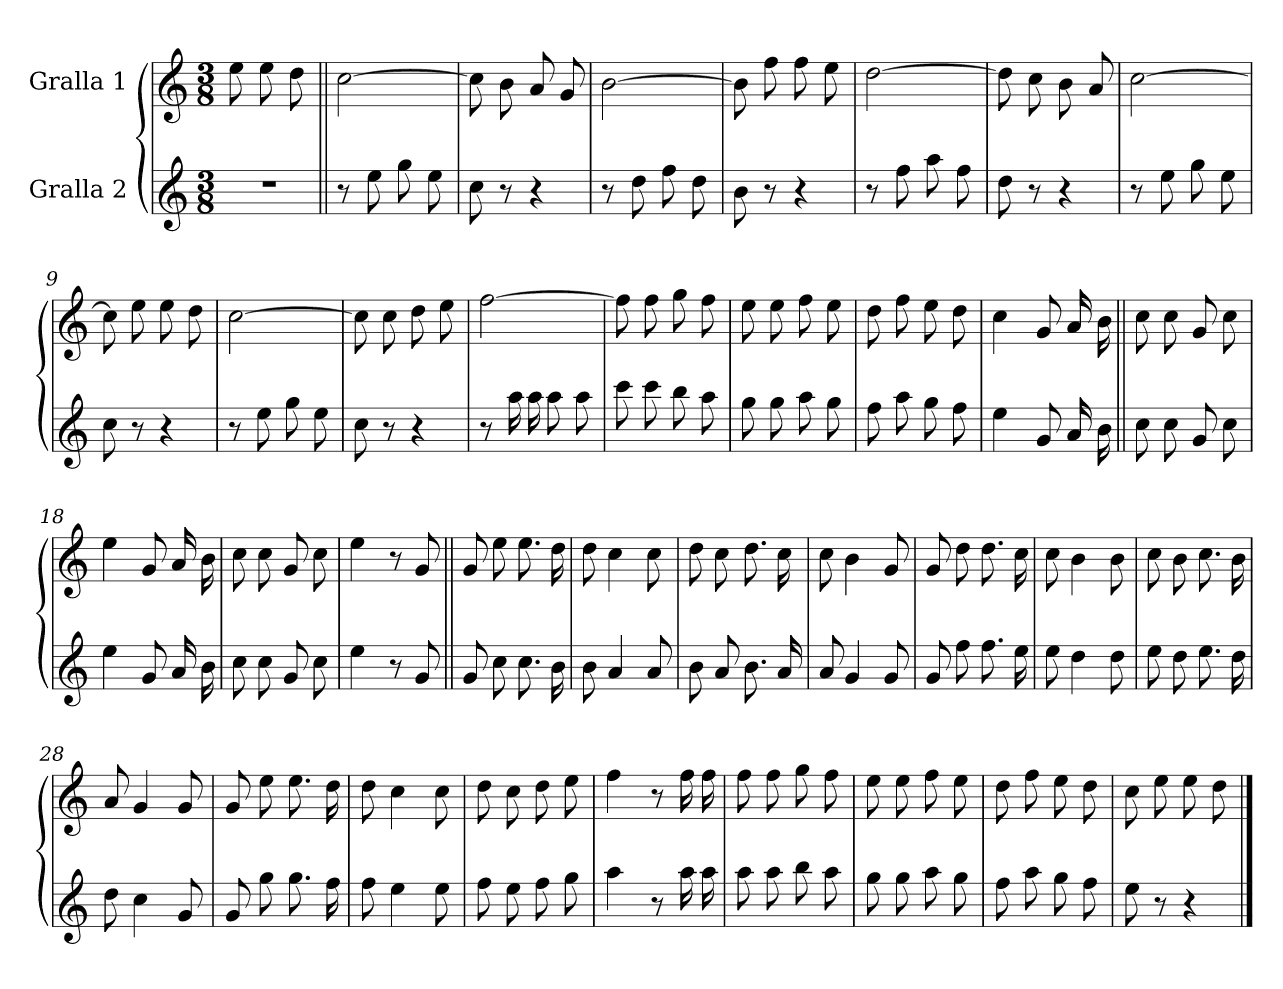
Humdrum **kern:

**kern	**kern
*part2	*part1
*staff2	*staff1
*I"Gralla 2	*I"Gralla 1
*clefG2	*clefG2
*k[]	*k[]
*M3/8	*M3/8
=1	=1
4.r	8ee
.	8ee
.	8dd
=2||	=2||
8r	[2cc
8ee	.
8gg	.
8ee	.
=3	=3
8cc	8cc]
8r	8b
4r	8a
.	8g
=4	=4
8r	[2b
8dd	.
8ff	.
8dd	.
=5	=5
8b	8b]
8r	8ff
4r	8ff
.	8ee
=6	=6
8r	[2dd
8ff	.
8aa	.
8ff	.
=7	=7
8dd	8dd]
8r	8cc
4r	8b
.	8a
=8	=8
8r	[2cc
8ee	.
8gg	.
8ee	.
=9	=9
8cc	8cc]
8r	8ee
4r	8ee
.	8dd
=10	=10
8r	[2cc
8ee	.
8gg	.
8ee	.
=11	=11
8cc	8cc]
8r	8cc
4r	8dd
.	8ee
=12	=12
8r	[2ff
16aa	.
16aa	.
8aa	.
8aa	.
=13	=13
8ccc	8ff]
8ccc	8ff
8bb	8gg
8aa	8ff
=14	=14
8gg	8ee
8gg	8ee
8aa	8ff
8gg	8ee
=15	=15
8ff	8dd
8aa	8ff
8gg	8ee
8ff	8dd
=16	=16
4ee	4cc
8g	8g
16a	16a
16b	16b
=17||	=17||
8cc	8cc
8cc	8cc
8g	8g
8cc	8cc
=18	=18
4ee	4ee
8g	8g
16a	16a
16b	16b
=19	=19
8cc	8cc
8cc	8cc
8g	8g
8cc	8cc
=20	=20
4ee	4ee
8r	8r
8g	8g
=21||	=21||
8g	8g
8cc	8ee
8.cc	8.ee
16b	16dd
=22	=22
8b	8dd
4a	4cc
8a	8cc
=23	=23
8b	8dd
8a	8cc
8.b	8.dd
16a	16cc
=24	=24
8a	8cc
4g	4b
8g	8g
=25	=25
8g	8g
8ff	8dd
8.ff	8.dd
16ee	16cc
=26	=26
8ee	8cc
4dd	4b
8dd	8b
=27	=27
8ee	8cc
8dd	8b
8.ee	8.cc
16dd	16b
=28	=28
8dd	8a
4cc	4g
8g	8g
=29	=29
8g	8g
8gg	8ee
8.gg	8.ee
16ff	16dd
=30	=30
8ff	8dd
4ee	4cc
8ee	8cc
=31	=31
8ff	8dd
8ee	8cc
8ff	8dd
8gg	8ee
=32	=32
4aa	4ff
8r	8r
16aa	16ff
16aa	16ff
=33	=33
8aa	8ff
8aa	8ff
8bb	8gg
8aa	8ff
=34	=34
8gg	8ee
8gg	8ee
8aa	8ff
8gg	8ee
=35	=35
8ff	8dd
8aa	8ff
8gg	8ee
8ff	8dd
=36	=36
8ee	8cc
8r	8ee
4r	8ee
.	8dd
==	==
*-	*-
